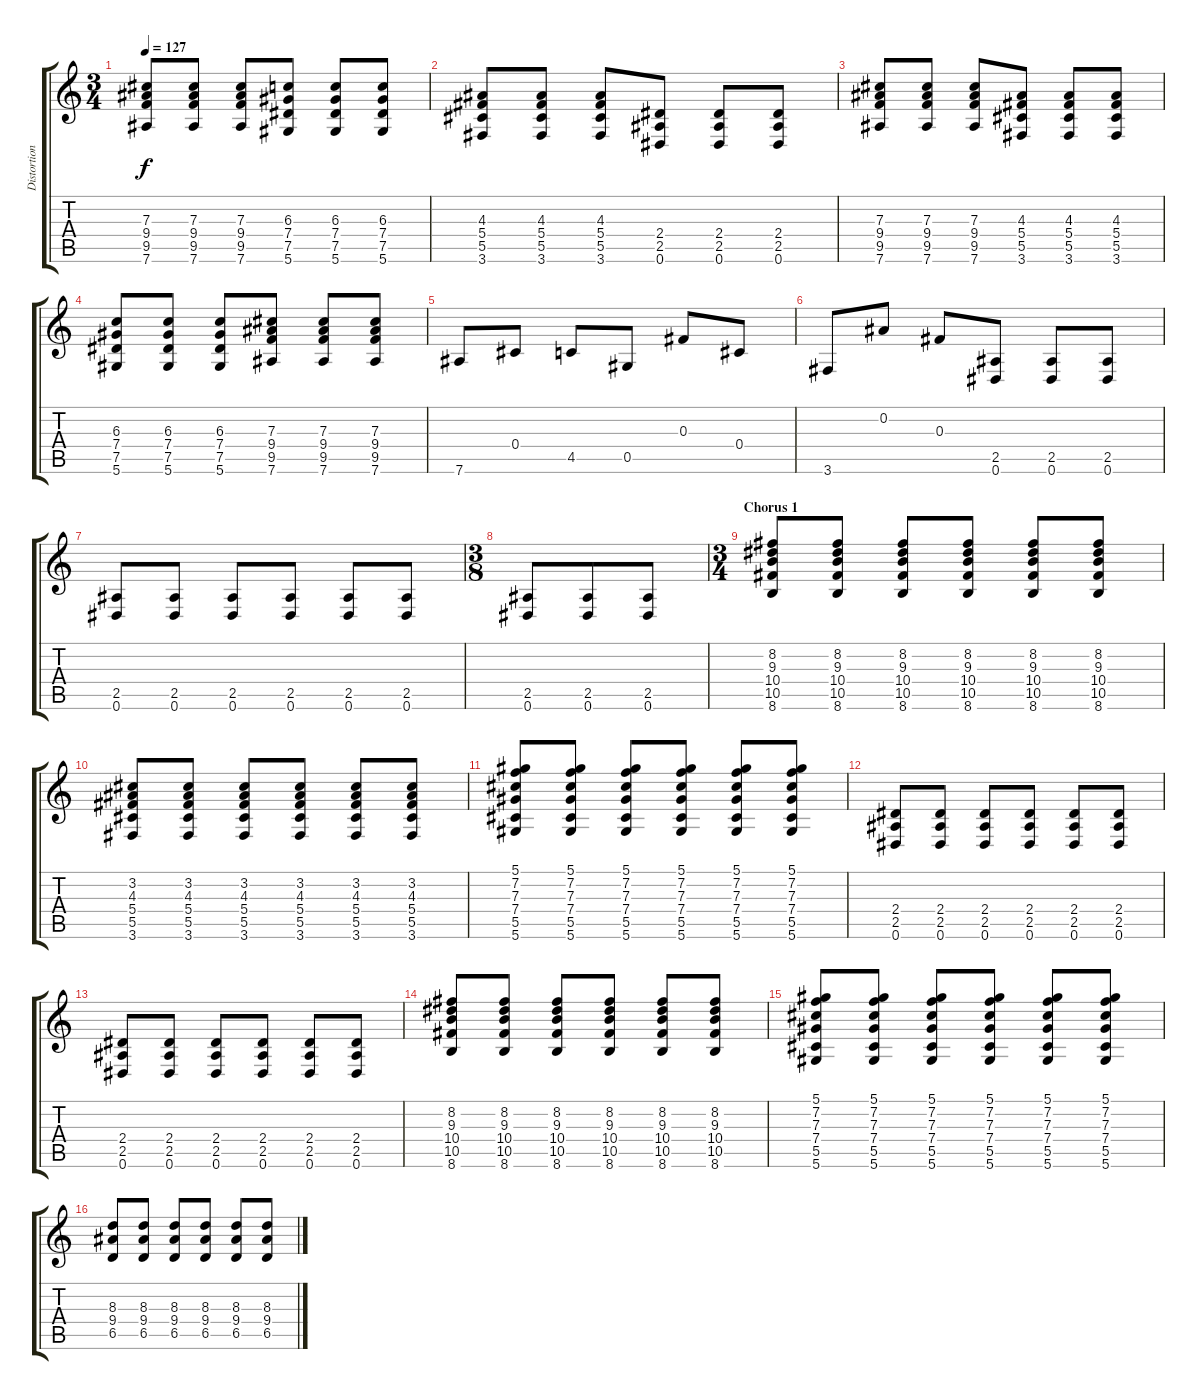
\track ("Distortion Guitar (Jade)" "Distortion") {instrument overdrivenguitar}
\staff {score tabs}
\tuning (Eb4 Bb3 Gb3 Db3 Ab2 Eb2) {hide}
\ts (3 4)
\tempo 127
\clef g2
\ks c
(7.3 9.4 9.5 7.6).8{dy f instrument electricguitarmuted} (7.3 9.4 9.5 7.6).8 (7.3 9.4 9.5 7.6).8 (6.3 7.4 7.5 5.6).8 (6.3 7.4 7.5 5.6).8 (6.3 7.4 7.5 5.6).8 |
(4.3 5.4 5.5 3.6).8 (4.3 5.4 5.5 3.6).8 (4.3 5.4 5.5 3.6).8 (2.4 2.5 0.6).8 (2.4 2.5 0.6).8 (2.4 2.5 0.6).8 |
(7.3 9.4 9.5 7.6).8{instrument electricguitarmuted} (7.3 9.4 9.5 7.6).8 (7.3 9.4 9.5 7.6).8 (4.3 5.4 5.5 3.6).8 (4.3 5.4 5.5 3.6).8 (4.3 5.4 5.5 3.6).8 |
(6.3 7.4 7.5 5.6).8 (6.3 7.4 7.5 5.6).8 (6.3 7.4 7.5 5.6).8 (7.3 9.4 9.5 7.6).8 (7.3 9.4 9.5 7.6).8 (7.3 9.4 9.5 7.6).8 |
7.6.8{instrument electricguitarclean} 0.4.8 4.5.8 0.5.8 0.3.8 0.4.8 |
3.6.8 0.2.8 0.3.8 (2.5 0.6).8{instrument overdrivenguitar} (2.5 0.6).8 (2.5 0.6).8 |
(2.5 0.6).8 (2.5 0.6).8 (2.5 0.6).8 (2.5 0.6).8 (2.5 0.6).8 (2.5 0.6).8 |
\ts (3 8)
(2.5 0.6).8 (2.5 0.6).8 (2.5 0.6).8 |
\ts (3 4)
\section ("" "Chorus 1")
(8.2 9.3 10.4 10.5 8.6).8 (8.2 9.3 10.4 10.5 8.6).8 (8.2 9.3 10.4 10.5 8.6).8 (8.2 9.3 10.4 10.5 8.6).8 (8.2 9.3 10.4 10.5 8.6).8 (8.2 9.3 10.4 10.5 8.6).8 |
(3.2 4.3 5.4 5.5 3.6).8 (3.2 4.3 5.4 5.5 3.6).8 (3.2 4.3 5.4 5.5 3.6).8 (3.2 4.3 5.4 5.5 3.6).8 (3.2 4.3 5.4 5.5 3.6).8 (3.2 4.3 5.4 5.5 3.6).8 |
(5.1 7.2 7.3 7.4 5.5 5.6).8 (5.1 7.2 7.3 7.4 5.5 5.6).8 (5.1 7.2 7.3 7.4 5.5 5.6).8 (5.1 7.2 7.3 7.4 5.5 5.6).8 (5.1 7.2 7.3 7.4 5.5 5.6).8 (5.1 7.2 7.3 7.4 5.5 5.6).8 |
(2.4 2.5 0.6).8 (2.4 2.5 0.6).8 (2.4 2.5 0.6).8 (2.4 2.5 0.6).8 (2.4 2.5 0.6).8 (2.4 2.5 0.6).8 |
(2.4 2.5 0.6).8 (2.4 2.5 0.6).8 (2.4 2.5 0.6).8 (2.4 2.5 0.6).8 (2.4 2.5 0.6).8 (2.4 2.5 0.6).8 |
(8.2 9.3 10.4 10.5 8.6).8 (8.2 9.3 10.4 10.5 8.6).8 (8.2 9.3 10.4 10.5 8.6).8 (8.2 9.3 10.4 10.5 8.6).8 (8.2 9.3 10.4 10.5 8.6).8 (8.2 9.3 10.4 10.5 8.6).8 |
(5.1 7.2 7.3 7.4 5.5 5.6).8 (5.1 7.2 7.3 7.4 5.5 5.6).8 (5.1 7.2 7.3 7.4 5.5 5.6).8 (5.1 7.2 7.3 7.4 5.5 5.6).8 (5.1 7.2 7.3 7.4 5.5 5.6).8 (5.1 7.2 7.3 7.4 5.5 5.6).8 |
(8.3 9.4 6.5).8 (8.3 9.4 6.5).8 (8.3 9.4 6.5).8 (8.3 9.4 6.5).8 (8.3 9.4 6.5).8 (8.3 9.4 6.5).8
